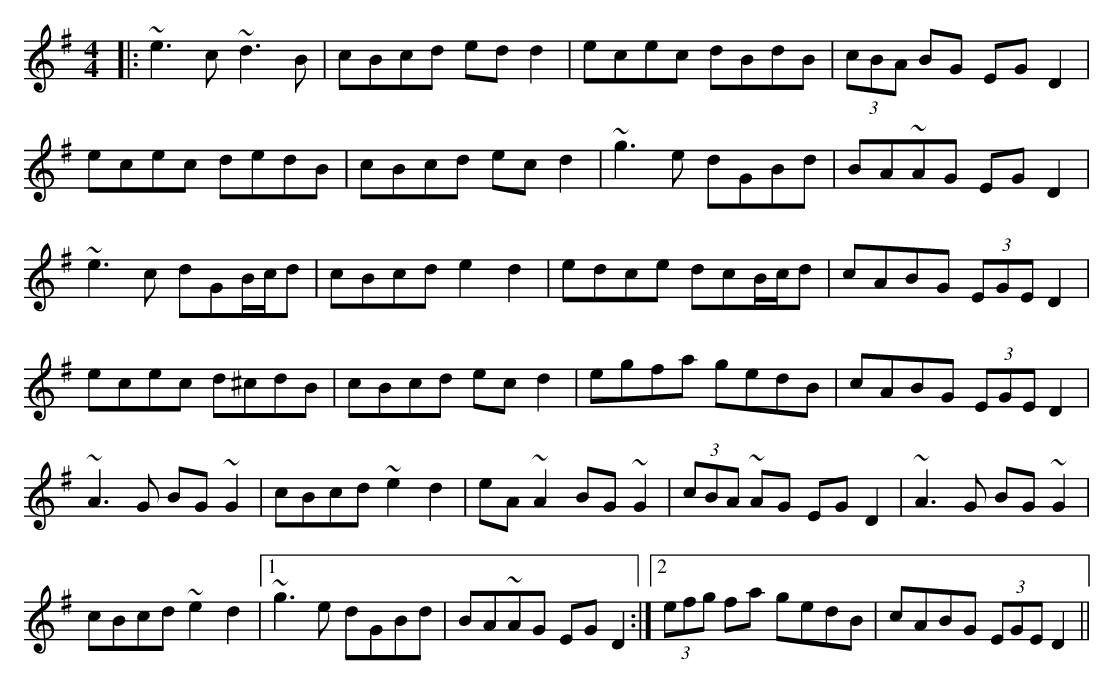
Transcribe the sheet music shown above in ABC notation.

X:1
M:4/4
K:Ador
|:~e3 c ~d3 B|cBcd edd2|ecec dBdB|(3cBA BG EGD2|
ecec dedB|cBcd ec d2|~g3 e dGBd|BA~AG EGD2|
~e3 c dGB/c/d|cBcd e2 d2|edce dcB/c/d|cABG (3EGE D2|
ecec d^cdB|cBcd ec d2|egfa gedB|cABG (3EGE D2|
~A3 G BG~G2|cBcd ~e2 d2|eA~A2 BG~G2|(3cBA ~AG EGD2|~A3 G BG~G2|
cBcd ~e2 d2|1 ~g3 e dGBd|BA~AG EGD2:|2 (3efg fa gedB|cABG (3EGE D2||
